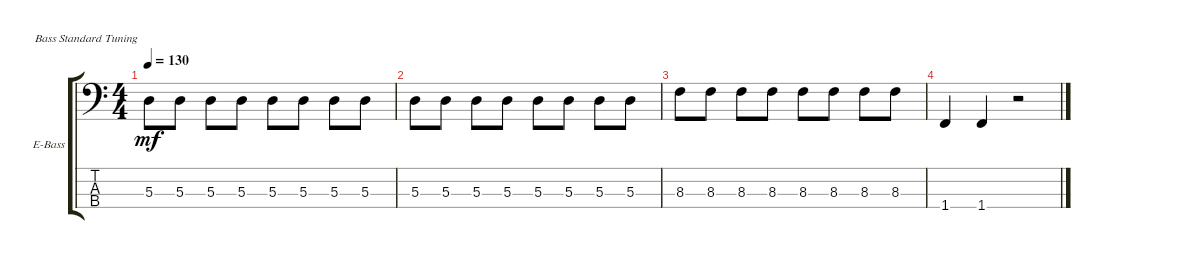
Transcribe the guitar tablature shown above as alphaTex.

\defaultSystemsLayout 4
\bracketExtendMode groupsimilarinstruments
\firstSystemTrackNameOrientation horizontal
\otherSystemsTrackNameOrientation horizontal
\track ("E-Bass" "E-Bass") {instrument electricbassfinger}
\staff {score tabs}
\tuning (G2 D2 A1 E1)
\ts (4 4)
\tempo 130
\clef f4
\ks c
5.3.8{dy mf} 5.3.8 5.3.8 5.3.8 5.3.8 5.3.8 5.3.8 5.3.8 |
5.3.8 5.3.8 5.3.8 5.3.8 5.3.8 5.3.8 5.3.8 5.3.8 |
8.3.8 8.3.8 8.3.8 8.3.8 8.3.8 8.3.8 8.3.8 8.3.8 |
1.4.4 1.4.4 r.2
